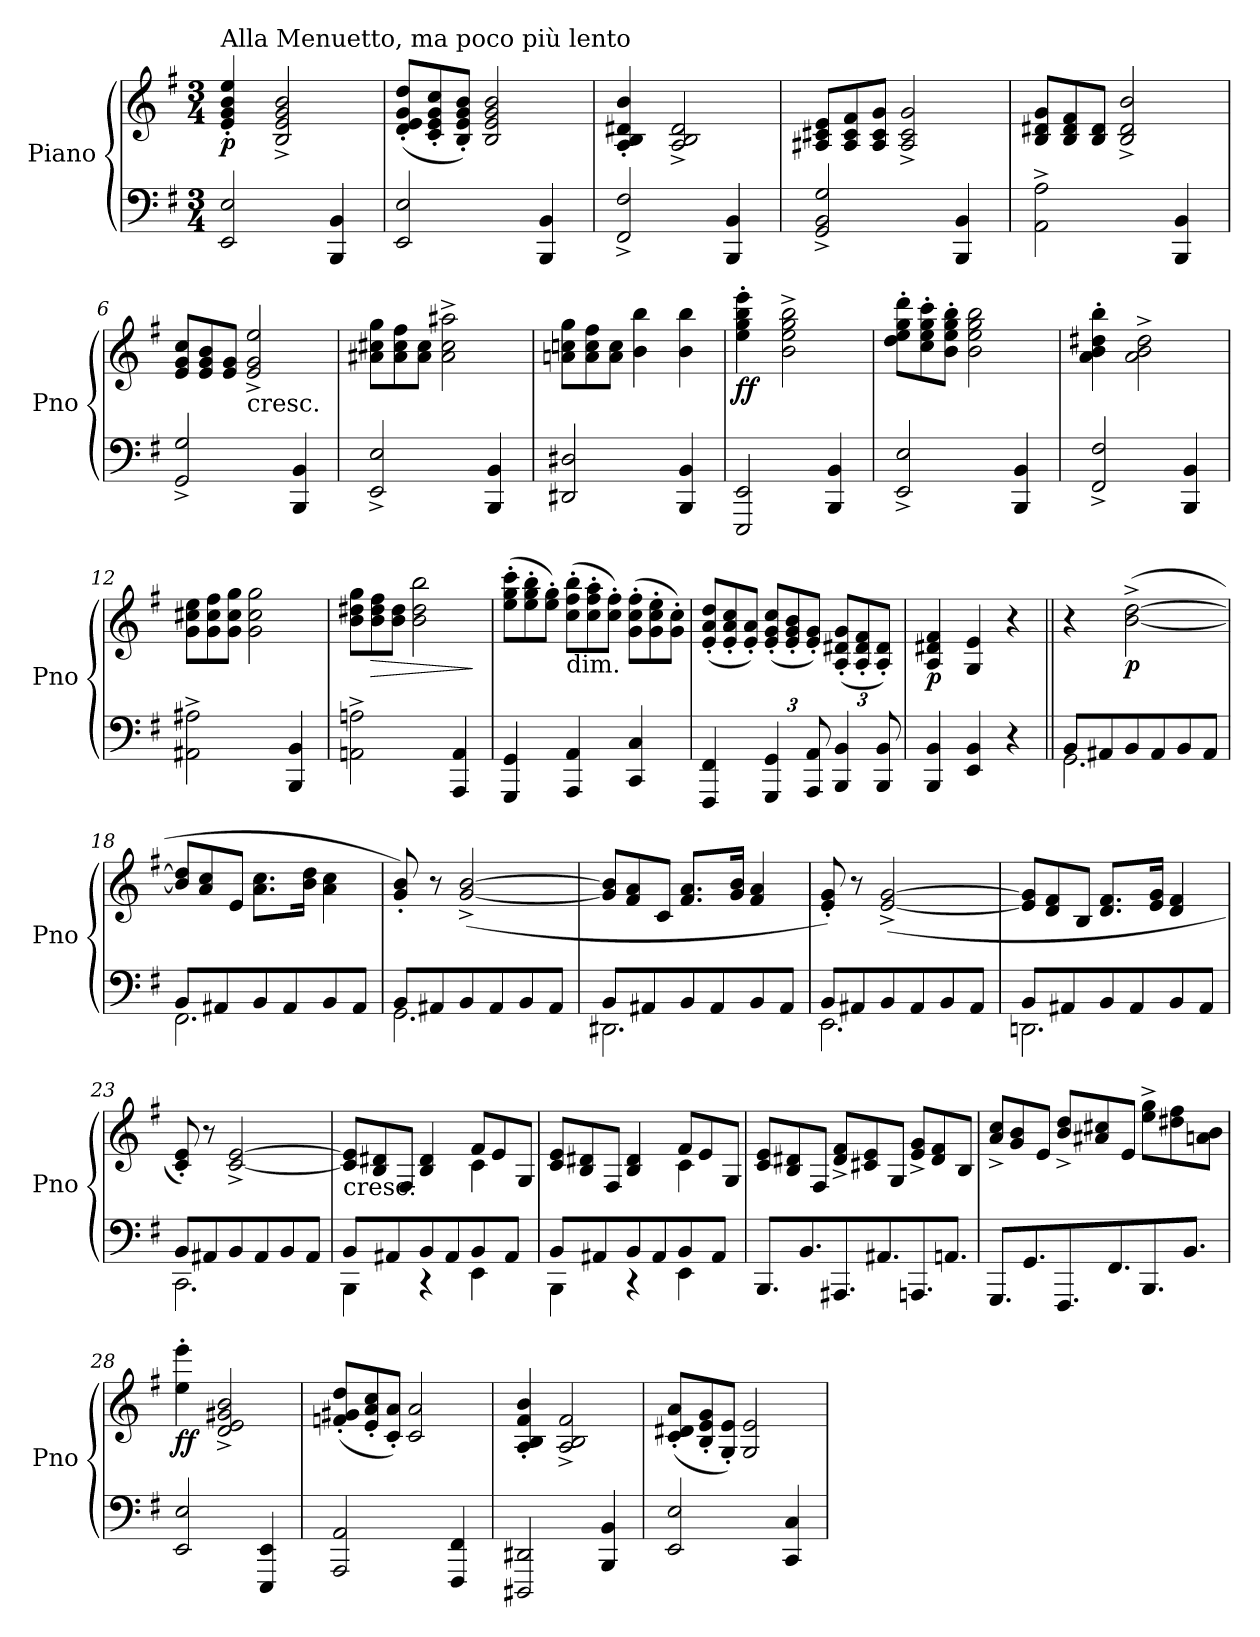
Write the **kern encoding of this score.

**kern	**kern	**dynam
*part1	*part1	*part1
*staff2	*staff1	*staff1/2
*I"Piano	*	*
*I'Pno	*	*
*clefF4	*clefG2	*
*k[f#]	*k[f#]	*
*G:	*G:	*
*M3/4	*M3/4	*
=1	=1	=1
!	!LO:TX:a:t=Alla Menuetto, ma poco più lento	!
!	!	!LO:DY:b
2EE/ 2E/	4e/' 4g/' 4b/' 4ee/'	p
.	2B/^ 2e/^ 2g/^ 2b/^	.
4BBB/ 4BB/	.	.
=2	=2	=2
*	*Xtuplet	*
2EE/ 2E/	(12d/' 12e/' 12g/' 12dd/'L	.
.	12c/' 12e/' 12g/' 12cc/'	.
.	12B/' 12e/' 12g/' 12b/'J)	.
.	2B/ 2e/ 2g/ 2b/	.
4BBB/ 4BB/	.	.
=3	=3	=3
2FF#/^ 2F#/^	4A/' 4B/' 4d#X/' 4b/'	.
.	2A/^ 2B/^ 2d#/^	.
4BBB/ 4BB/	.	.
=4	=4	=4
2GG/^ 2BB/^ 2G/^	12A#X/ 12c#X/ 12e/L	.
.	12A#/ 12c#/ 12f#/	.
.	12A#/ 12c#/ 12g/J	.
.	2A#/^ 2c#/^ 2g/^	.
4BBB/ 4BB/	.	.
=5	=5	=5
2AA\^ 2A\^	12B/ 12d#X/ 12g/L	.
.	12B/ 12d#/ 12f#/	.
.	12B/ 12d#/J	.
.	2B/^ 2d#/^ 2b/^	.
4BBB/ 4BB/	.	.
=6	=6	=6
2GG/^ 2G/^	12e/ 12g/ 12cc/L	.
.	12e/ 12g/ 12b/	.
.	12e/ 12g/J	.
!	!LO:TX:b:t=cresc.	!
.	2e/^ 2g/^ 2ee/^	.
4BBB/ 4BB/	.	.
=7	=7	=7
2EE/^ 2E/^	12a#X\ 12cc#X\ 12gg\L	.
.	12a#\ 12cc#\ 12ff#\	.
.	12a#\ 12cc#\J	.
.	2a#\^ 2cc#\^ 2aa#X\^	.
4BBB/ 4BB/	.	.
!!LO:LB:g=z
=8	=8	=8
2DD#X/ 2D#X/	12an\ 12ccn\ 12gg\L	.
.	12a\ 12cc\ 12ff#\	.
.	12a\ 12cc\J	.
.	4b\ 4bb\	.
4BBB/ 4BB/	4b\ 4bb\	.
=9	=9	=9
!	!	!LO:DY:b
2EEE/ 2EE/	4ee\' 4gg\' 4bb\' 4eee\'	ff
.	2b\^ 2ee\^ 2gg\^ 2bb\^	.
4BBB/ 4BB/	.	.
=10	=10	=10
2EE/^ 2E/^	12dd\' 12ee\' 12gg\' 12ddd\'L	.
.	12cc\' 12ee\' 12gg\' 12ccc\'	.
.	12b\' 12ee\' 12gg\' 12bb\'J	.
.	2b\ 2ee\ 2gg\ 2bb\	.
4BBB/ 4BB/	.	.
=11	=11	=11
2FF#/^ 2F#/^	4a\' 4b\' 4dd#X\' 4bb\'	.
.	2a\^ 2b\^ 2dd#\^	.
4BBB/ 4BB/	.	.
=12	=12	=12
2AA#X\^ 2A#X\^	12g\ 12cc#X\ 12ee\L	.
.	12g\ 12cc#\ 12ff#\	.
.	12g\ 12cc#\ 12gg\J	.
.	2g\ 2cc#\ 2gg\	.
4BBB/ 4BB/	.	.
=13	=13	=13
2AAn\^ 2An\^	12b\ 12dd#X\ 12gg\L	.
!	!	!LO:HP:b
.	12b\ 12dd#\ 12ff#\	>
.	12b\ 12dd#\J	.
.	2b\ 2dd#\ 2bb\	.
4AAA/ 4AA/	.	.
.	.	]
=14	=14	=14
4GGG/ 4GG/	(12ee\' 12gg\' 12ccc\'L	.
.	12ee\' 12gg\' 12bb\'	.
.	12ee\' 12gg\'J)	.
!	!LO:TX:b:t=dim.	!
4AAA/ 4AA/	(12cc\' 12ff#\' 12bb\'L	.
.	12cc\' 12ff#\' 12aa\'	.
.	12cc\' 12ff#\'J)	.
4CC/ 4C/	(12g\' 12cc\' 12ff#\'L	.
.	12g\' 12cc\' 12ee\'	.
.	12g\' 12cc\'J)	.
!!LO:LB:g=z
=15	=15	=15
4FFF#/ 4FF#/	(12e/' 12a/' 12dd/'L	.
.	12e/' 12a/' 12cc/'	.
.	12e/' 12a/'J)	.
*Xbrackettup	*	*
6GGG/ 6GG/	(12e/' 12g/' 12cc/'L	.
.	12e/' 12g/' 12b/'	.
12AAA/ 12AA/	12e/' 12g/'J)	.
6BBB/ 6BB/	(12A/' 12d#X/' 12g/'L	.
.	12A/' 12d#/' 12f#/'	.
12BBB/ 12BB/	12A/' 12d#/'J)	.
=16	=16	=16
!	!	!LO:DY:b
4BBB/ 4BB/	4A/ 4d#X/ 4f#/	p
4EE/ 4BB/	4G/ 4e/	.
4r	4r	.
=17||	=17||	=17||
*^	*	*
8BB/L	2.GG\	4r	.
8AA#X/	.	.	.
!	!	!	!LO:DY:b
8BB/	.	([2b\^ [2dd\^	p
8AA#/	.	.	.
8BB/	.	.	.
8AA#/J	.	.	.
=18	=18	=18	=18
8BB/L	2.FF#\	12b/] 12dd/]L	.
.	.	12a/ 12cc/	.
8AA#X/	.	.	.
.	.	12e/J	.
8BB/	.	8.a\ 8.cc\L	.
8AA#/	.	.	.
.	.	16b\ 16dd\Jk	.
8BB/	.	4a\ 4cc\	.
8AA#/J	.	.	.
=19	=19	=19	=19
8BB/L	2.GG\	8g/' 8b/')	.
8AA#X/	.	8r	.
8BB/	.	([2g/^ [2b/^	.
8AA#/	.	.	.
8BB/	.	.	.
8AA#/J	.	.	.
!!LO:LB:g=z
=20	=20	=20	=20
8BB/L	2.DD#X\	12g/] 12b/]L	.
.	.	12f#/ 12a/	.
8AA#X/	.	.	.
.	.	12c/J	.
8BB/	.	8.f#/ 8.a/L	.
8AA#/	.	.	.
.	.	16g/ 16b/Jk	.
8BB/	.	4f#/ 4a/	.
8AA#/J	.	.	.
=21	=21	=21	=21
8BB/L	2.EE\	8e/' 8g/')	.
8AA#X/	.	8r	.
8BB/	.	([2e/^ [2g/^	.
8AA#/	.	.	.
8BB/	.	.	.
8AA#/J	.	.	.
=22	=22	=22	=22
8BB/L	2.DDn\	12e/] 12g/]L	.
.	.	12d/ 12f#/	.
8AA#X/	.	.	.
.	.	12B/J	.
8BB/	.	8.d/ 8.f#/L	.
8AA#/	.	.	.
.	.	16e/ 16g/Jk	.
8BB/	.	4d/ 4f#/	.
8AA#/J	.	.	.
=23	=23	=23	=23
8BB/L	2.CC\	8c/' 8e/')	.
8AA#X/	.	8r	.
8BB/	.	[2c/^ [2e/^	.
8AA#/	.	.	.
8BB/	.	.	.
8AA#/J	.	.	.
=24	=24	=24	=24
*	*	*^	*
!	!	!LO:TX:b:t=cresc.	!	!
8BB/L	4BBB\	12c/] 12e/]L	2ryy	.
.	.	12B/ 12d#X/	.	.
8AA#X/	.	.	.	.
.	.	12F#/J	.	.
8BB/	4rCC	4B/ 4d#/	.	.
8AA#/	.	.	.	.
8BB/	4EE\	12f#/L	4c\	.
.	.	12e/	.	.
8AA#/J	.	.	.	.
.	.	12G/J	.	.
!!LO:LB:g=z	!!
=25	=25	=25	=25	=25
8BB/L	4BBB\	12c/ 12e/L	2ryy	.
.	.	12B/ 12d#X/	.	.
8AA#X/	.	.	.	.
.	.	12F#/J	.	.
8BB/	4rCC	4B/ 4d#/	.	.
8AA#/	.	.	.	.
8BB/	4EE\	12f#/L	4c\	.
.	.	12e/	.	.
8AA#/J	.	.	.	.
.	.	12G/J	.	.
*v	*v	*	*	*
*	*v	*v	*
=26	=26	=26
*Xtuplet	*	*
12.BBB/L	12c/ 12e/L	.
.	12B/ 12d#X/	.
12.BB/	.	.
.	12F#/J	.
12.AAA#X/	12d#/^ 12f#/^L	.
.	12c#X/ 12e/	.
12.AA#X/	.	.
.	12G/J	.
12.AAAn/	12e/^ 12g/^L	.
.	12d#/ 12f#/	.
12.AAn/J	.	.
.	12B/J	.
=27	=27	=27
12.GGG/L	12a/^ 12cc/^L	.
.	12g/ 12b/	.
12.GG/	.	.
.	12e/J	.
12.FFF#/	12b/^ 12dd/^L	.
.	12a#X/ 12cc#X/	.
12.FF#/	.	.
.	12e/J	.
12.BBB/	12ee\^ 12gg\^L	.
.	12dd#X\ 12ff#\	.
12.BB/J	.	.
.	12an\ 12b\J	.
=28	=28	=28
!	!	!LO:DY:b
2EE/ 2E/	4ee\' 4eee\'	ff
.	2d/^ 2e/^ 2g#X/^ 2b/^	.
4EEE/ 4EE/	.	.
=29	=29	=29
2AAA/ 2AA/	(12fn/' 12g#X/' 12dd/'L	.
.	12e/' 12a/' 12cc/'	.
.	12c/' 12a/'J)	.
.	2c/ 2a/	.
4FFF#/ 4FF#/	.	.
=30	=30	=30
2DDD#X/ 2DD#X/	4A/' 4B/' 4f#/' 4b/'	.
.	2A/^ 2B/^ 2f#/^	.
4BBB/ 4BB/	.	.
!!LO:PB:g=z
=31	=31	=31
2EE/ 2E/	(12c/' 12d#X/' 12a/'L	.
.	12B/' 12e/' 12g/'	.
.	12G/' 12e/'J)	.
.	2G/ 2e/	.
4CC/ 4C/	.	.
=	=	=
*-	*-	*-
